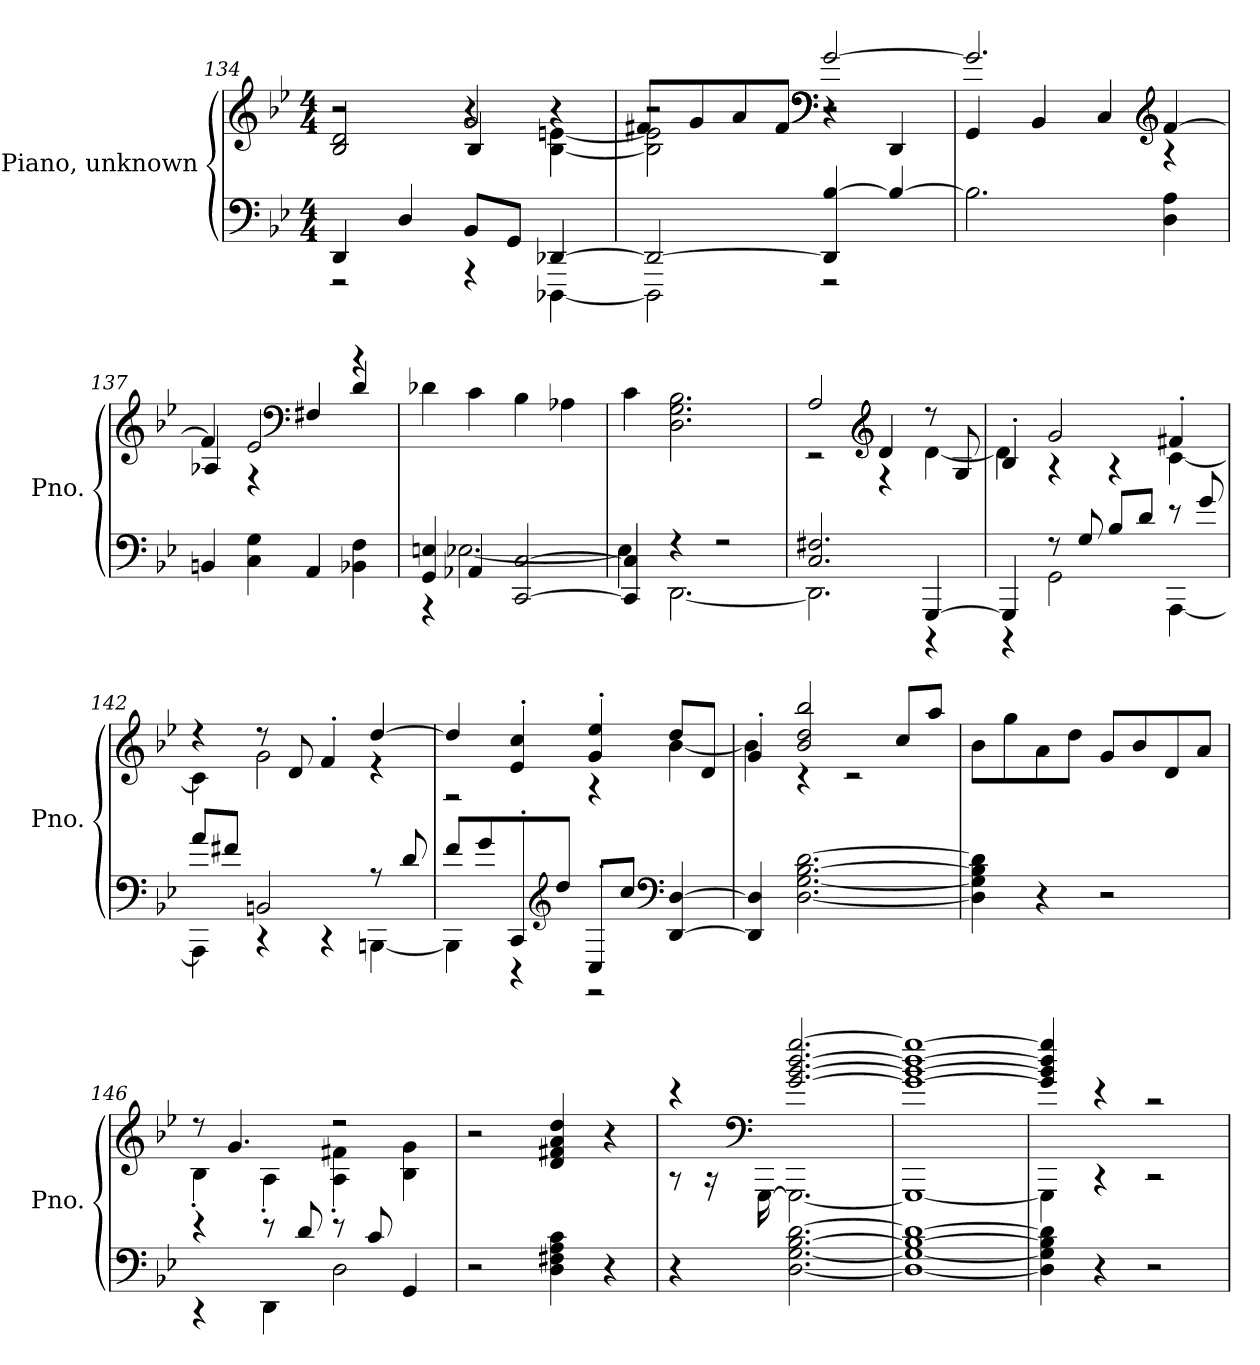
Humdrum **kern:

**kern	**kern
*part1	*part1
*staff2	*staff1
*I"Piano, unknown	*
*I'Pno.	*
*clefF4	*clefG2
*k[b-e-]	*k[b-e-]
*M4/4	*M4/4
=134	=134
*^	*^
*	*	*	*^
4DD/	2r	2r	2r	2B-/ 2d/
4D/	.	.	.	.
8BB-/L	4r	2g/	4r	4B-/
8GG/J	.	.	.	.
[4DD-X/	[4DDD-X\	.	[4B-\ [4en\	4r
=135	=135	=135	=135	=135
2DD-/_	2DDD-\]	2r	2B-\] 2e\]	8f#X/L
.	.	.	.	8g/
.	.	.	.	8a/
.	.	.	.	8f#/J
*	*	*clefF4	*	*
4DD-/] [4B-/	2r	[2g/	2r	4r
4B-/_	.	.	.	4DD/
*v	*v	*	*	*
*	*	*v	*v
=136	=136	=136
2.B-\]	2.g/]	4GG/
.	.	4BB-/
.	.	4C/
*	*clefG2	*
4D\ 4A\	[4f/	4r
!!LO:LB:g=z	!!
=137	=137	=137
4BBn/	4f/]	4A-X/
4C\ 4G\	2e-/	4r
*	*clefF4	*
4AA/	.	4F#X/
4BB-X\ 4F\	4r	4d/
*	*v	*v
=138	=138
*^	*
4GG/ 4En/	4r	4d-X\
4AA-X/	[2.E-X\	4c\
[2CC/ [2C/	.	4B-\
.	.	4A-X\
=139	=139	=139
4CC/] 4C/]	4E-\]	4c\
4r	[2.DD\	2.D\ 2.G\ 2.B-\
2r	.	.
=140	=140	=140
*	*	*^
2.C/ 2.F#X/	2.DD\]	2A/	2r
*	*	*clefG2	*
.	.	4d/	4r
[4GGG/	4r	8r	[4d\
.	.	8G/	.
=141	=141	=141	=141
4GGG/]	4r	4B-'/	4d\]
8r	2GG\	2g/	4r
8G/	.	.	.
8B-/L	.	.	4r
8d/J	.	.	.
8r	[4AAA\	4f#X'/	[4c\
8g/	.	.	.
!!LO:LB:g=z	!!
=142	=142	=142	=142
8a/L	4AAA\]	4r	4c\]
8f#X/J	.	.	.
2BBn/	4r	8r	2g\
.	.	8d/	.
.	4r	4f'/	.
8r	[4BBBn\	[4dd/	4r
8d/	.	.	.
=143	=143	=143	=143
8f/L	4BBB\]	4dd/]	2r
8g/	.	.	.
8CC'/	4r	4e-/' 4cc/'	.
*clefG2	*	*	*
8dd/J	.	.	.
8C'/L	2r	4g/' 4ee-/'	4r
8cc/J	.	.	.
*clefF4	*	*	*
[4DD/ [4D/	.	8dd/L	[4b-\
.	.	8d/J	.
*v	*v	*	*
=144	=144	=144
4DD/] 4D/]	4g'/	4b-\]
[2.D\ [2.G\ [2.B-\ [2.d\	2b-/ 2dd/ 2bb-/	4r
.	.	2r
.	8cc/L	.
.	8aa/J	.
*	*v	*v
=145	=145
4D\] 4G\] 4B-\] 4d\]	8b-\L
.	8gg\
4r	8a\
.	8dd\J
2r	8g/L
.	8b-/
.	8d/
.	8a/J
!!LO:PB:g=z
=146	=146
*^	*^
4r	4r	8r	4B-'\
.	.	4.g/	.
8r	4DD\	.	4A'\
8d/	.	.	.
8r	2D\	2r	4A\' 4f#X\'
8c/	.	.	.
4GG/	.	.	4B-\ 4g\
*v	*v	*	*
*	*v	*v
=147	=147
2r	2r
4D\ 4F#X\ 4A\ 4c\	4d/ 4f#X/ 4a/ 4dd/
4r	4r
=148	=148
*	*^
4r	4r	8r
.	.	16r
*	*clefF4	*
.	.	[16GGG\
[2.D\ [2.G\ [2.B-\ [2.d\	[2.g/ [2.b-/ [2.dd/ [2.gg/	2.GGG\_
=149	=149	=149
1D_ 1G_ 1B-_ 1d_	1g_ 1b-_ 1dd_ 1gg_	1GGG_
=150	=150	=150
4D\] 4G\] 4B-\] 4d\]	4g/] 4b-/] 4dd/] 4gg/]	4GGG\]
4r	4r	4r
2r	2r	2r
*	*v	*v
=	=
*-	*-
